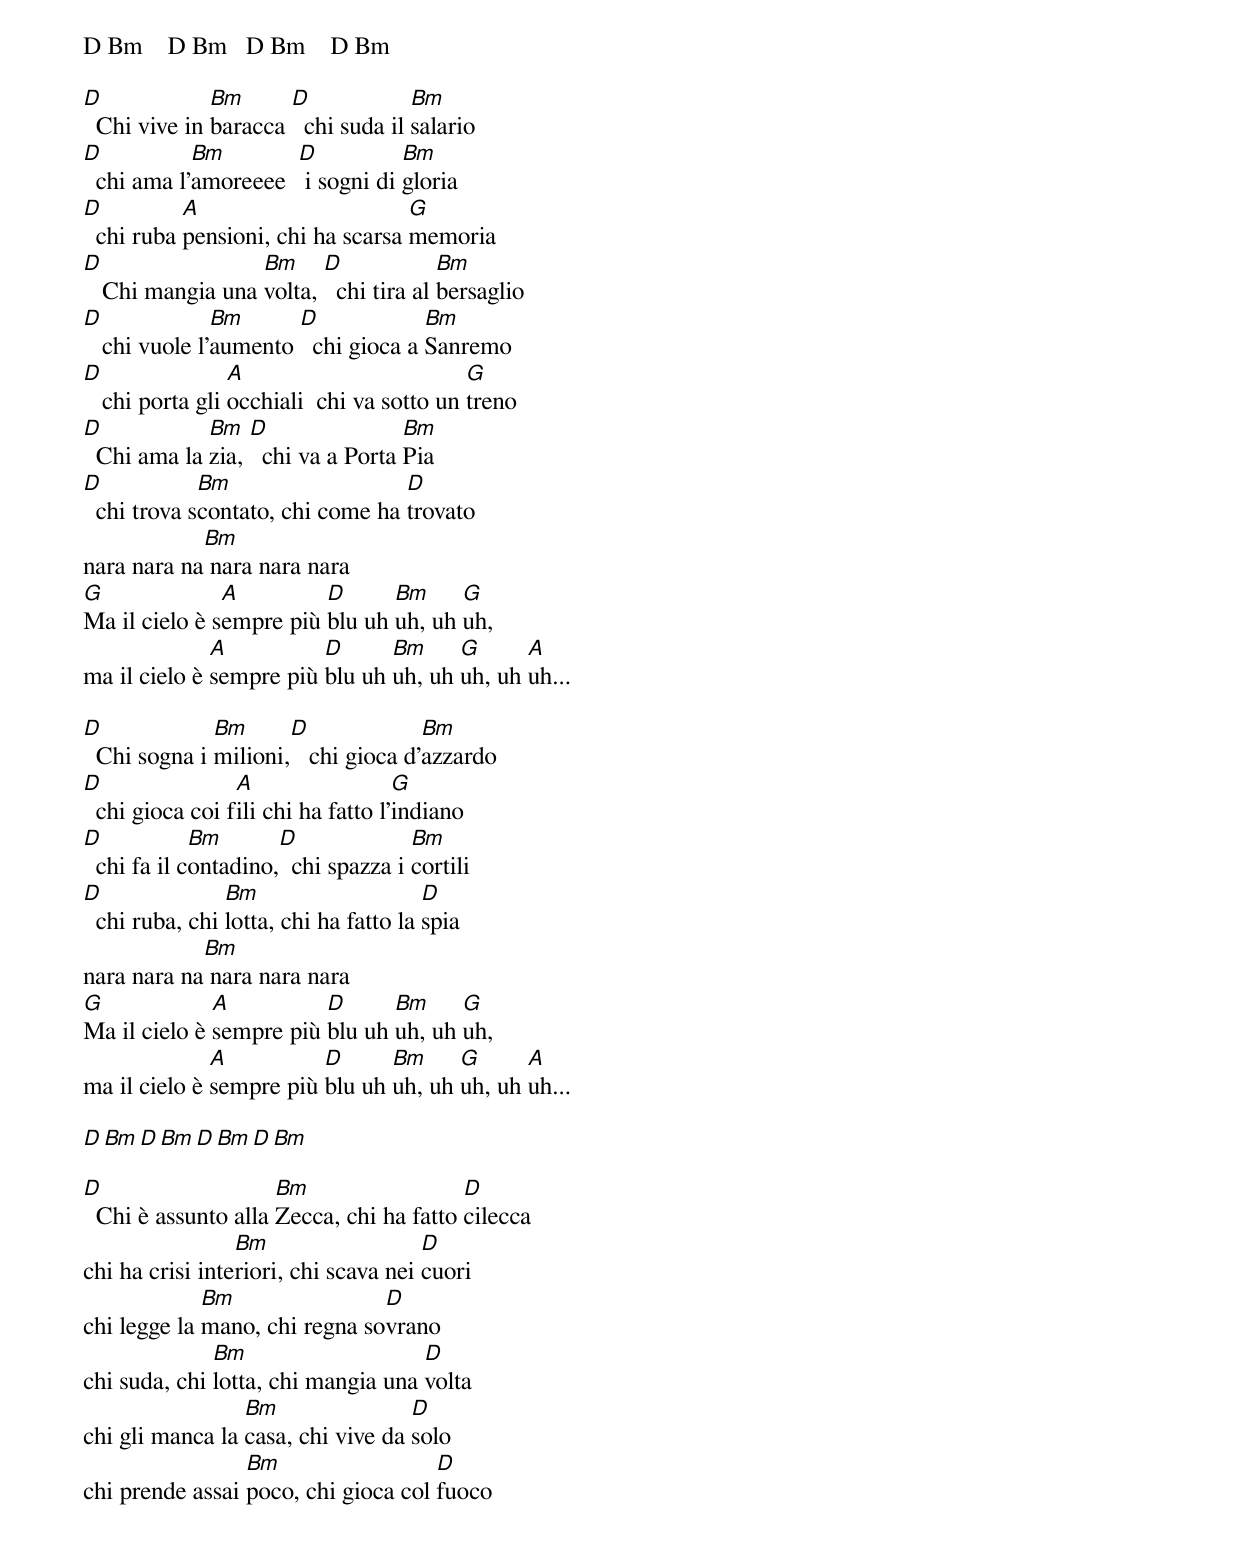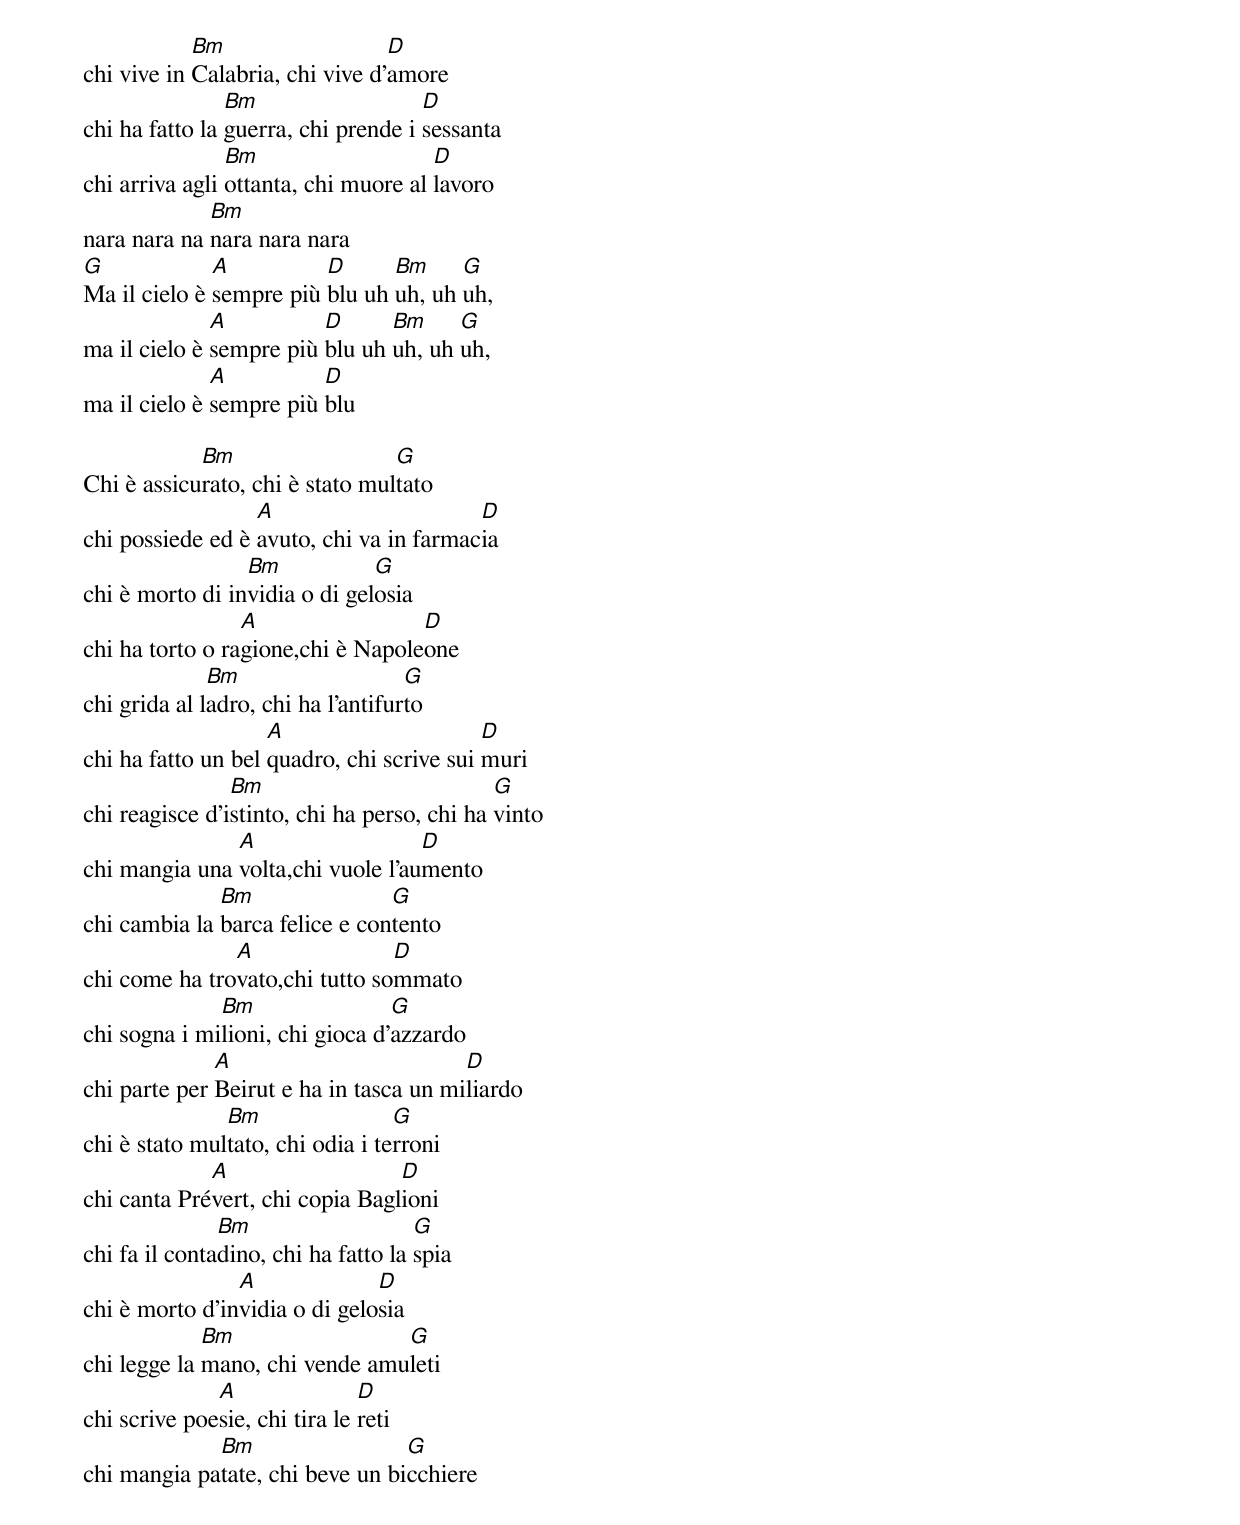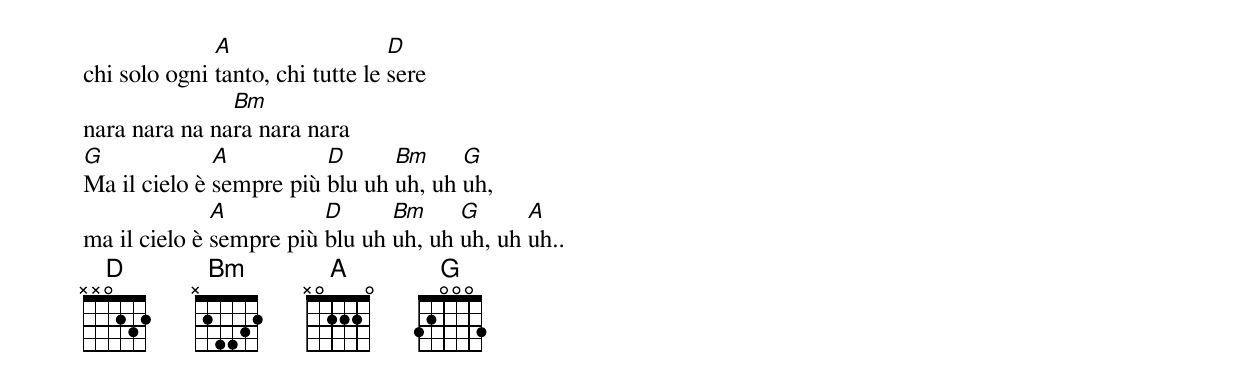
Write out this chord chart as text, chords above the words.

D Bm    D Bm   D Bm    D Bm

D             Bm      D             Bm
  Chi vive in baracca   chi suda il salario
D           Bm        D           Bm
  chi ama l'amoreeee   i sogni di gloria
D          A                       G
  chi ruba pensioni, chi ha scarsa memoria
D                 Bm     D             Bm
   Chi mangia una volta,   chi tira al bersaglio
D              Bm      D             Bm
   chi vuole l'aumento   chi gioca a Sanremo
D                A                         G
   chi porta gli occhiali  chi va sotto un treno
D            Bm   D                Bm
  Chi ama la zia,   chi va a Porta Pia
D            Bm                   D
  chi trova scontato, chi come ha trovato
            Bm
nara nara na nara nara nara
G              A         D      Bm     G
Ma il cielo è sempre più blu uh uh, uh uh,
              A          D      Bm     G      A
ma il cielo è sempre più blu uh uh, uh uh, uh uh...

D             Bm      D              Bm
  Chi sogna i milioni,   chi gioca d'azzardo
D                A                  G
  chi gioca coi fili chi ha fatto l'indiano
D            Bm       D              Bm
  chi fa il contadino,  chi spazza i cortili
D               Bm                     D
  chi ruba, chi lotta, chi ha fatto la spia
            Bm
nara nara na nara nara nara
G             A          D      Bm     G
Ma il cielo è sempre più blu uh uh, uh uh,
              A          D      Bm     G      A
ma il cielo è sempre più blu uh uh, uh uh, uh uh...

D Bm    D Bm   D Bm    D Bm

D                    Bm                  D
  Chi è assunto alla Zecca, chi ha fatto cilecca
                 Bm                   D
chi ha crisi interiori, chi scava nei cuori
             Bm                D
chi legge la mano, chi regna sovrano
              Bm                    D
chi suda, chi lotta, chi mangia una volta
                 Bm                D
chi gli manca la casa, chi vive da solo
                 Bm                  D
chi prende assai poco, chi gioca col fuoco
            Bm                   D
chi vive in Calabria, chi vive d'amore
                Bm                   D
chi ha fatto la guerra, chi prende i sessanta
                Bm                    D
chi arriva agli ottanta, chi muore al lavoro
             Bm
nara nara na nara nara nara
G             A          D      Bm     G
Ma il cielo è sempre più blu uh uh, uh uh,
              A          D      Bm     G
ma il cielo è sempre più blu uh uh, uh uh,
              A          D
ma il cielo è sempre più blu

            Bm                   G
Chi è assicurato, chi è stato multato
                  A                      D
chi possiede ed è avuto, chi va in farmacia
                 Bm            G
chi è morto di invidia o di gelosia
                 A                 D
chi ha torto o ragione,chi è Napoleone
              Bm                    G
chi grida al ladro, chi ha l'antifurto
                    A                      D
chi ha fatto un bel quadro, chi scrive sui muri
                Bm                           G
chi reagisce d'istinto, chi ha perso, chi ha vinto
               A                   D
chi mangia una volta,chi vuole l'aumento
              Bm                G
chi cambia la barca felice e contento
               A                D
chi come ha trovato,chi tutto sommato
              Bm                 G
chi sogna i milioni, chi gioca d'azzardo
              A                         D
chi parte per Beirut e ha in tasca un miliardo
               Bm                 G
chi è stato multato, chi odia i terroni
             A                   D
chi canta Prévert, chi copia Baglioni
               Bm                    G
chi fa il contadino, chi ha fatto la spia
                A              D
chi è morto d'invidia o di gelosia
             Bm                 G
chi legge la mano, chi vende amuleti
              A                D
chi scrive poesie, chi tira le reti
             Bm                  G
chi mangia patate, chi beve un bicchiere
              A                   D
chi solo ogni tanto, chi tutte le sere
               Bm
nara nara na nara nara nara
G             A          D      Bm     G
Ma il cielo è sempre più blu uh uh, uh uh,
              A          D      Bm     G      A
ma il cielo è sempre più blu uh uh, uh uh, uh uh..
